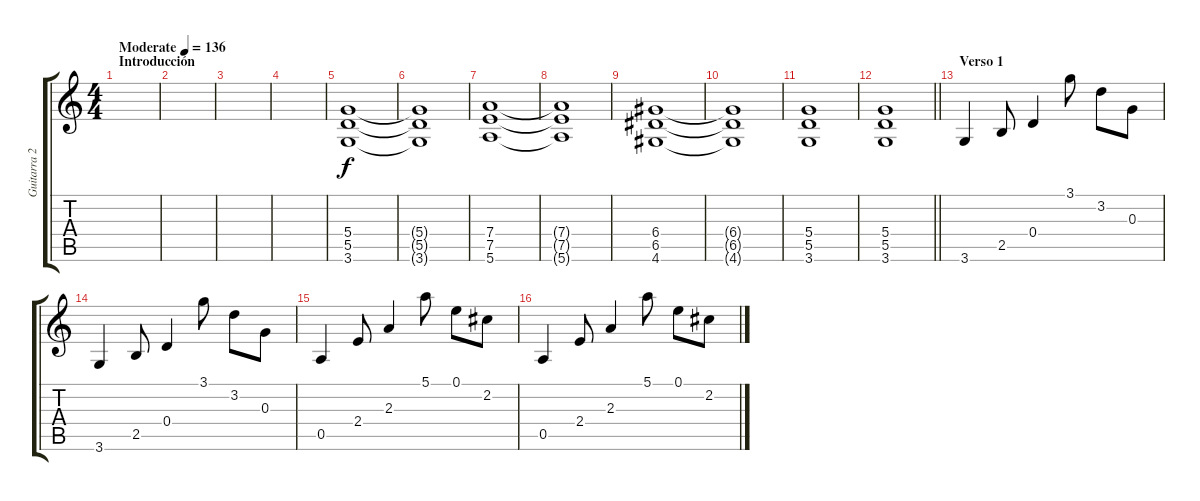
\track ("Guitarra 2" "Guitarra 2") {instrument overdrivenguitar}
\staff {score tabs}
\tuning (E4 B3 G3 D3 A2 E2) {hide}
\ts (4 4)
\section ("" "Introducción")
\tempo (136 "Moderate")
\clef g2
\ks c
|
|
|
|
(5.4 5.5 3.6).1 |
(5.4{t} 5.5{t} 3.6{t}).1 |
(7.4 7.5 5.6).1 |
(7.4{t} 7.5{t} 5.6{t}).1 |
(6.4 6.5 4.6).1 |
(6.4{t} 6.5{t} 4.6{t}).1 |
(5.4 5.5 3.6).1 |
\barLineRight lightlight
(5.4 5.5 3.6).1 |
\section ("" "Verso 1")
3.6.4 2.5.8 0.4.4 3.1.8 3.2.8 0.3.8 |
3.6.4 2.5.8 0.4.4 3.1.8 3.2.8 0.3.8 |
0.5.4 2.4.8 2.3.4 5.1.8 0.1.8 2.2.8 |
0.5.4 2.4.8 2.3.4 5.1.8 0.1.8 2.2.8
